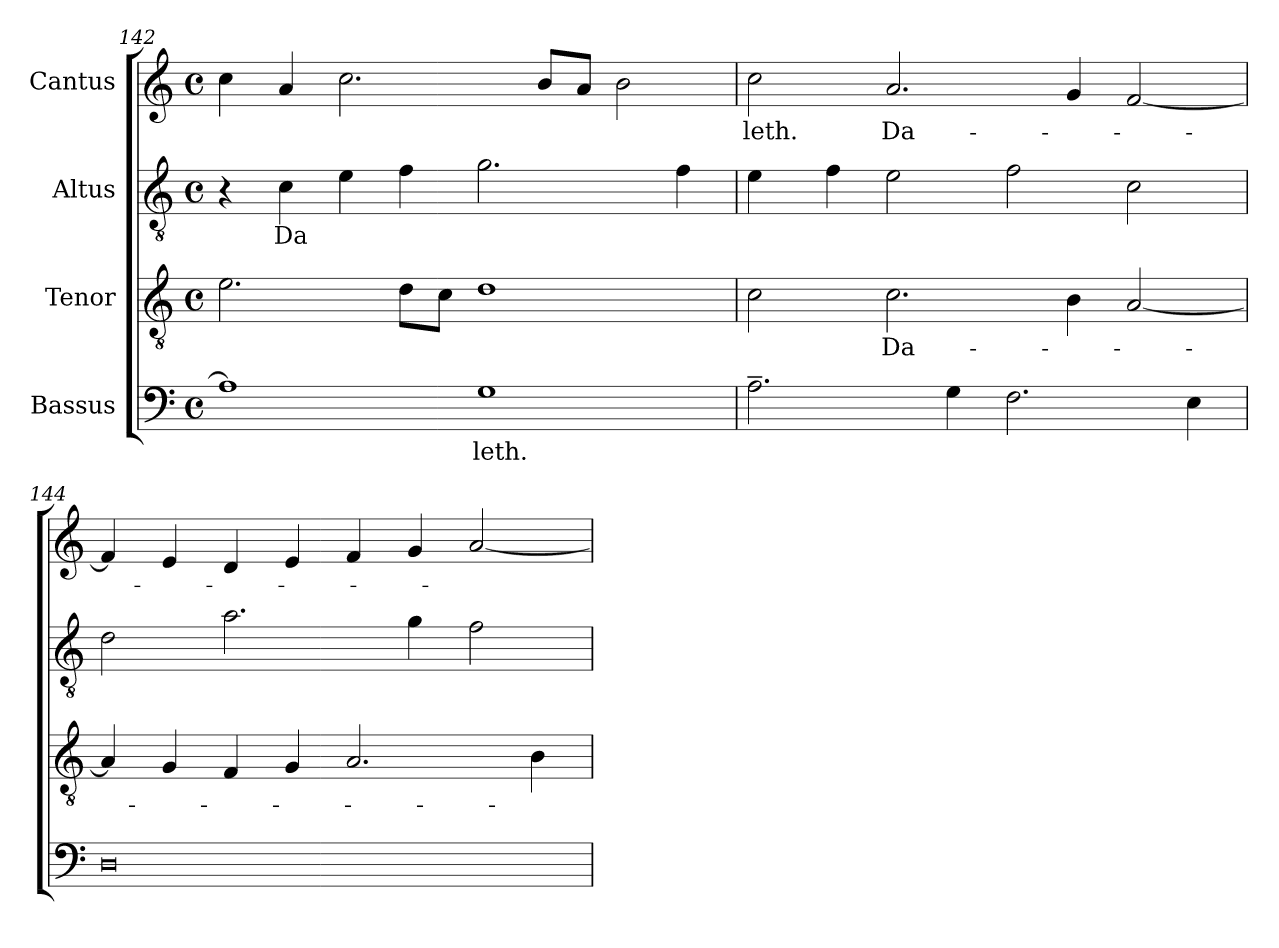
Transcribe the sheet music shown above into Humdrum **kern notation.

**kern	**text	**kern	**text	**kern	**text	**kern	**text
*part4	*part4	*part3	*part3	*part2	*part2	*part1	*part1
*staff4	*staff4	*staff3	*staff3	*staff2	*staff2	*staff1	*staff1
*I"Bassus	*	*I"Tenor	*	*I"Altus	*	*I"Cantus	*
*clefF4	*	*clefGv2	*	*clefGv2	*	*clefG2	*
*M4/4	*	*M4/4	*	*M4/4	*	*M4/4	*
*met(c)	*	*met(c)	*	*met(c)	*	*met(c)	*
=142	=142	=142	=142	=142	=142	=142	=142
1A]	.	2.e\	.	4r	.	4cc\	.
!	!	!	!	!	!LO:LY:b	!	!
.	.	.	.	4c\	Da	4a/	.
.	.	.	.	4e\	.	2.cc\	.
.	.	8d\L	.	4f\	.	.	.
.	.	8c\J	.	.	.	.	.
!	!LO:LY:b	!	!	!	!	!	!
1G	leth.	1d	.	2.g\	.	.	.
.	.	.	.	.	.	8b/L	.
.	.	.	.	.	.	8a/J	.
.	.	.	.	.	.	2b\	.
.	.	.	.	4f\	.	.	.
!!LO:PB:g=z
=143	=143	=143	=143	=143	=143	=143	=143
!	!	!	!	!	!	!	!LO:LY:b:cj
*	*	*	*	*^	*	*	*
2.A~>\	.	2c\	.	4e\	8ryy	.	2cc\	leth.
.	.	.	.	.	1...ryy	.	.	.
.	.	.	.	4f\	.	.	.	.
!	!	!	!LO:LY:b	!	!	!	!	!LO:LY:b
.	.	2.c\	Da-	2e\	.	.	2.a/	Da-
4G\	.	.	.	.	.	.	.	.
2.F\	.	.	.	2f\	.	.	.	.
.	.	4B\	.	.	.	.	4g/	.
.	.	[<2A/	.	2c\	.	.	[<2f/	.
4E\	.	.	.	.	.	.	.	.
*	*	*	*	*v	*v	*	*	*
=144	=144	=144	=144	=144	=144	=144	=144
0D	.	4A/]	.	2d\	.	4f/]	.
.	.	4G/	.	.	.	4e/	.
.	.	4F/	.	2.a\	.	4d/	.
.	.	4G/	.	.	.	4e/	.
.	.	2.A/	.	.	.	4f/	.
.	.	.	.	4g\	.	4g/	.
.	.	.	.	2f\	.	[<2a/	.
.	.	4B\	.	.	.	.	.
=	=	=	=	=	=	=	=
*-	*-	*-	*-	*-	*-	*-	*-
